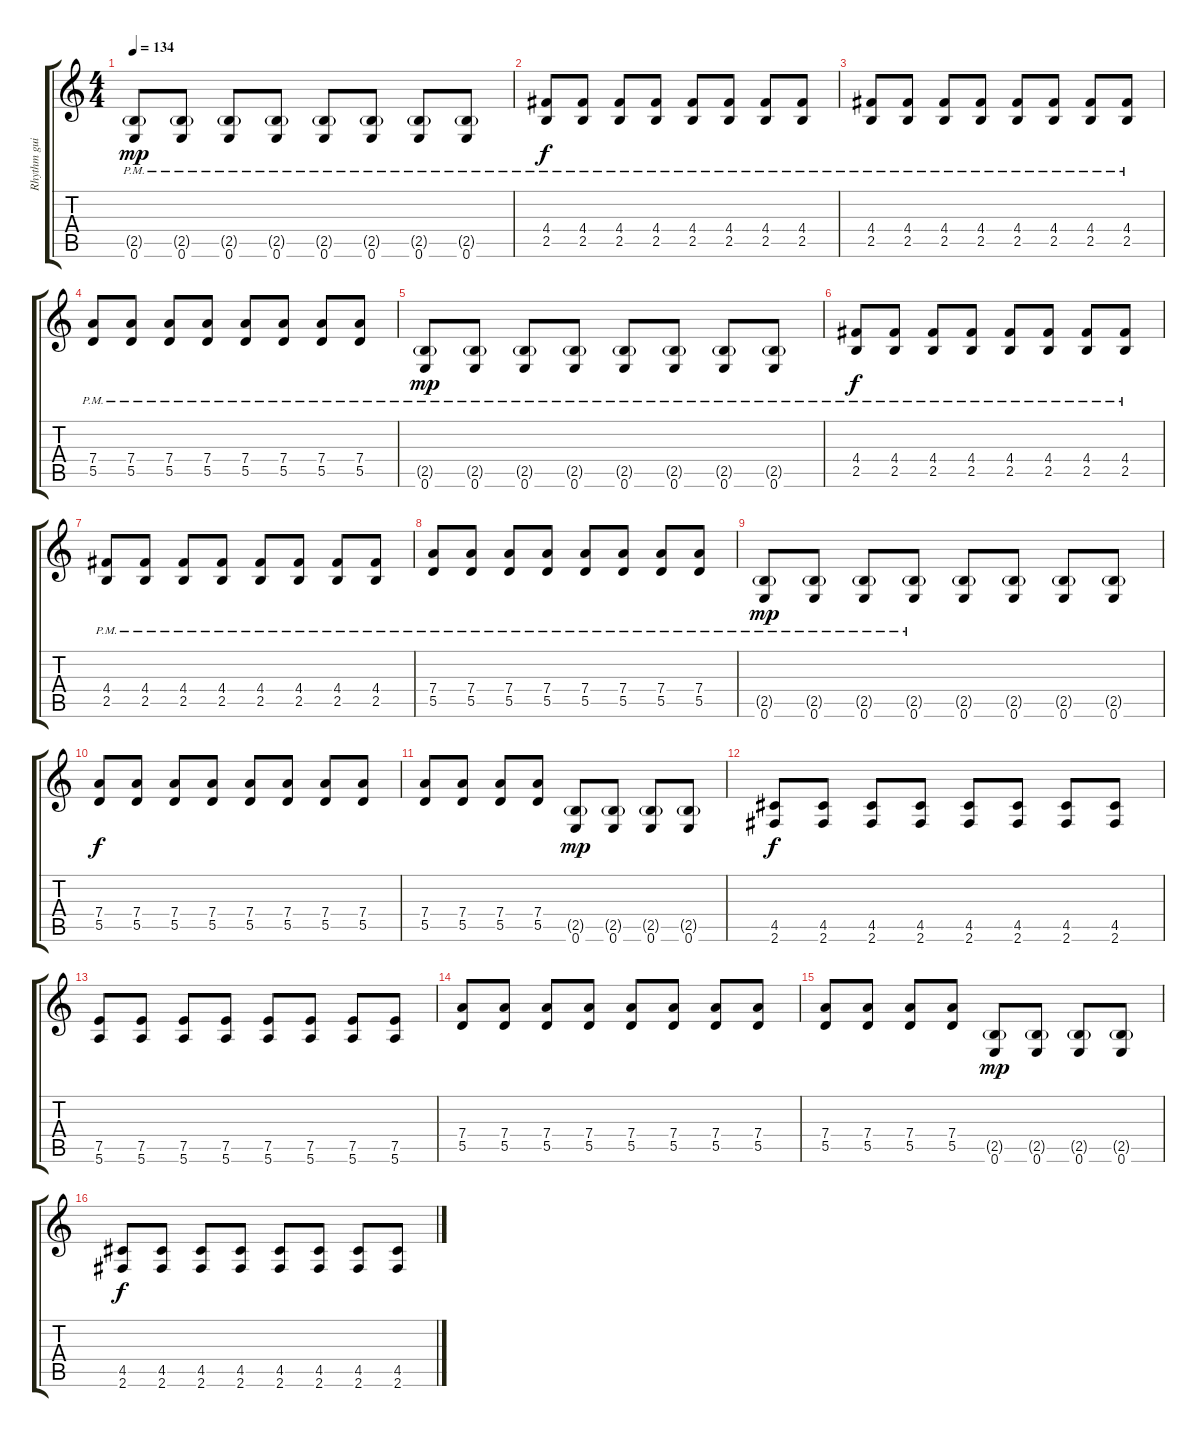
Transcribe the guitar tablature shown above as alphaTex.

\track ("Rhythm guitar" "Rhythm gui") {instrument overdrivenguitar}
\staff {score tabs}
\tuning (E4 B3 G3 D3 A2 E2) {hide}
\ts (4 4)
\tempo 134
\clef g2
\ks c
(2.5{g pm} 0.6{pm}).8{dy mp} (2.5{g pm} 0.6{pm}).8 (2.5{g pm} 0.6{pm}).8 (2.5{g pm} 0.6{pm}).8 (2.5{g pm} 0.6{pm}).8 (2.5{g pm} 0.6{pm}).8 (2.5{g pm} 0.6{pm}).8 (2.5{g pm} 0.6{pm}).8 |
(4.4{pm} 2.5{pm}).8{dy f} (4.4{pm} 2.5{pm}).8 (4.4{pm} 2.5{pm}).8 (4.4{pm} 2.5{pm}).8 (4.4{pm} 2.5{pm}).8 (4.4{pm} 2.5{pm}).8 (4.4{pm} 2.5{pm}).8 (4.4{pm} 2.5{pm}).8 |
(4.4{pm} 2.5{pm}).8 (4.4{pm} 2.5{pm}).8 (4.4{pm} 2.5{pm}).8 (4.4{pm} 2.5{pm}).8 (4.4{pm} 2.5{pm}).8 (4.4{pm} 2.5{pm}).8 (4.4{pm} 2.5{pm}).8 (4.4{pm} 2.5{pm}).8 |
(7.4{pm} 5.5{pm}).8 (7.4{pm} 5.5{pm}).8 (7.4{pm} 5.5{pm}).8 (7.4{pm} 5.5{pm}).8 (7.4{pm} 5.5{pm}).8 (7.4{pm} 5.5{pm}).8 (7.4{pm} 5.5{pm}).8 (7.4{pm} 5.5{pm}).8 |
(2.5{g pm} 0.6{pm}).8{dy mp} (2.5{g pm} 0.6{pm}).8 (2.5{g pm} 0.6{pm}).8 (2.5{g pm} 0.6{pm}).8 (2.5{g pm} 0.6{pm}).8 (2.5{g pm} 0.6{pm}).8 (2.5{g pm} 0.6{pm}).8 (2.5{g pm} 0.6{pm}).8 |
(4.4{pm} 2.5{pm}).8{dy f} (4.4{pm} 2.5{pm}).8 (4.4{pm} 2.5{pm}).8 (4.4{pm} 2.5{pm}).8 (4.4{pm} 2.5{pm}).8 (4.4{pm} 2.5{pm}).8 (4.4{pm} 2.5{pm}).8 (4.4{pm} 2.5{pm}).8 |
(4.4{pm} 2.5{pm}).8 (4.4{pm} 2.5{pm}).8 (4.4{pm} 2.5{pm}).8 (4.4{pm} 2.5{pm}).8 (4.4{pm} 2.5{pm}).8 (4.4{pm} 2.5{pm}).8 (4.4{pm} 2.5{pm}).8 (4.4{pm} 2.5{pm}).8 |
(7.4{pm} 5.5{pm}).8 (7.4{pm} 5.5{pm}).8 (7.4{pm} 5.5{pm}).8 (7.4{pm} 5.5{pm}).8 (7.4{pm} 5.5{pm}).8 (7.4{pm} 5.5{pm}).8 (7.4{pm} 5.5{pm}).8 (7.4{pm} 5.5{pm}).8 |
(2.5{g pm} 0.6{pm}).8{dy mp} (2.5{g pm} 0.6{pm}).8 (2.5{g pm} 0.6{pm}).8 (2.5{g pm} 0.6{pm}).8 (2.5{g} 0.6).8 (2.5{g} 0.6).8 (2.5{g} 0.6).8 (2.5{g} 0.6).8 |
(7.4 5.5).8{dy f} (7.4 5.5).8 (7.4 5.5).8 (7.4 5.5).8 (7.4 5.5).8 (7.4 5.5).8 (7.4 5.5).8 (7.4 5.5).8 |
(7.4 5.5).8 (7.4 5.5).8 (7.4 5.5).8 (7.4 5.5).8 (2.5{g} 0.6).8{dy mp} (2.5{g} 0.6).8 (2.5{g} 0.6).8 (2.5{g} 0.6).8 |
(4.5 2.6).8{dy f} (4.5 2.6).8 (4.5 2.6).8 (4.5 2.6).8 (4.5 2.6).8 (4.5 2.6).8 (4.5 2.6).8 (4.5 2.6).8 |
(7.5 5.6).8 (7.5 5.6).8 (7.5 5.6).8 (7.5 5.6).8 (7.5 5.6).8 (7.5 5.6).8 (7.5 5.6).8 (7.5 5.6).8 |
(7.4 5.5).8 (7.4 5.5).8 (7.4 5.5).8 (7.4 5.5).8 (7.4 5.5).8 (7.4 5.5).8 (7.4 5.5).8 (7.4 5.5).8 |
(7.4 5.5).8 (7.4 5.5).8 (7.4 5.5).8 (7.4 5.5).8 (2.5{g} 0.6).8{dy mp} (2.5{g} 0.6).8 (2.5{g} 0.6).8 (2.5{g} 0.6).8 |
(4.5 2.6).8{dy f} (4.5 2.6).8 (4.5 2.6).8 (4.5 2.6).8 (4.5 2.6).8 (4.5 2.6).8 (4.5 2.6).8 (4.5 2.6).8
